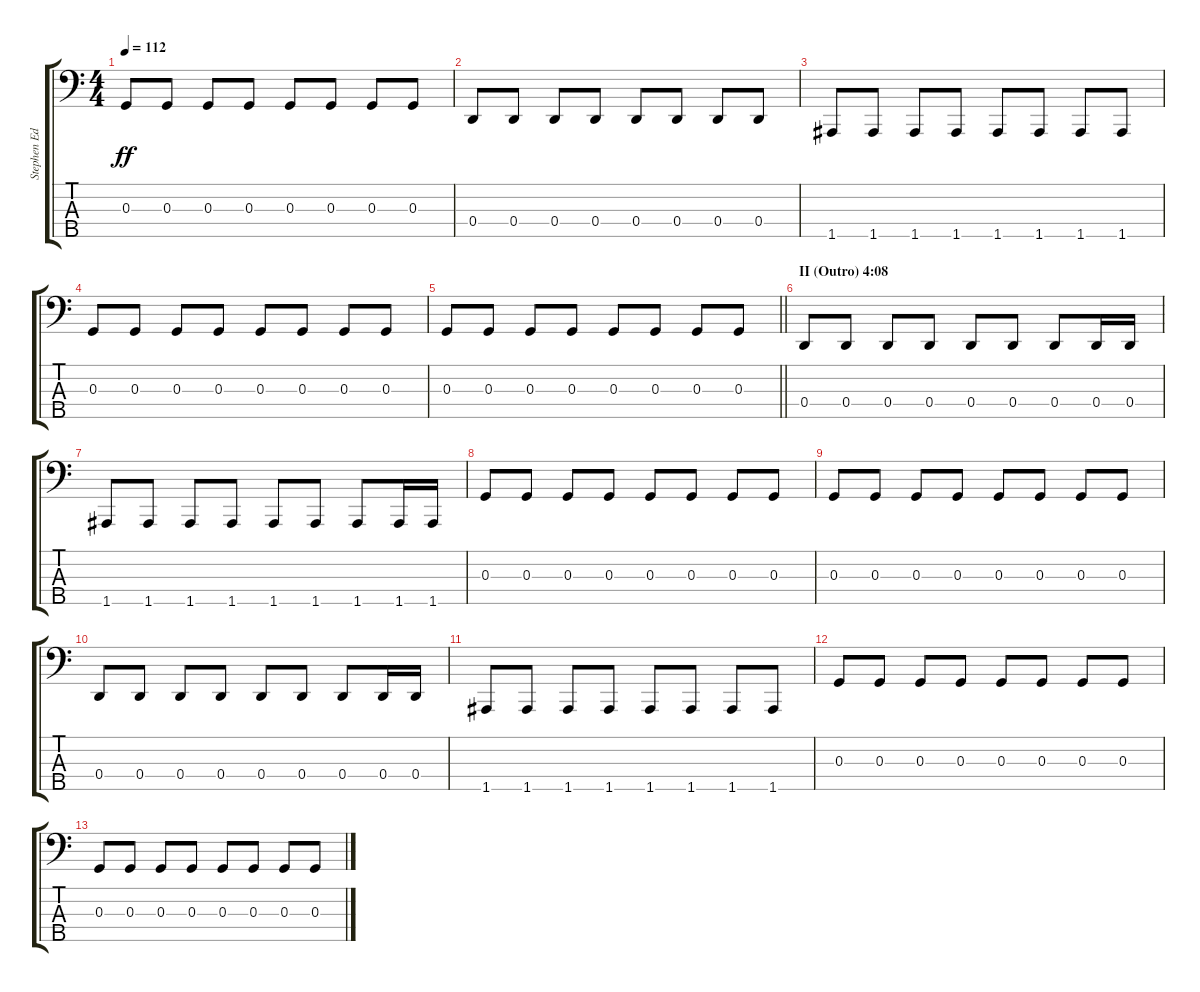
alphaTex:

\track ("Stephen Edmondson (Bass Guitar)" "Stephen Ed") {instrument electricbasspick}
\staff {score tabs}
\tuning (F2 C2 G1 D1 A0) {hide}
\ts (4 4)
\tempo 112
\clef f4
\ks c
0.3.8{dy ff} 0.3.8 0.3.8 0.3.8 0.3.8 0.3.8 0.3.8 0.3.8 |
0.4.8 0.4.8 0.4.8 0.4.8 0.4.8 0.4.8 0.4.8 0.4.8 |
1.5.8 1.5.8 1.5.8 1.5.8 1.5.8 1.5.8 1.5.8 1.5.8 |
0.3.8 0.3.8 0.3.8 0.3.8 0.3.8 0.3.8 0.3.8 0.3.8 |
\barLineRight lightlight
0.3.8 0.3.8 0.3.8 0.3.8 0.3.8 0.3.8 0.3.8 0.3.8 |
\section ("" "II (Outro) 4:08")
0.4.8 0.4.8 0.4.8 0.4.8 0.4.8 0.4.8 0.4.8 0.4.16 0.4.16 |
1.5.8 1.5.8 1.5.8 1.5.8 1.5.8 1.5.8 1.5.8 1.5.16 1.5.16 |
0.3.8 0.3.8 0.3.8 0.3.8 0.3.8 0.3.8 0.3.8 0.3.8 |
0.3.8 0.3.8 0.3.8 0.3.8 0.3.8 0.3.8 0.3.8 0.3.8 |
0.4.8 0.4.8 0.4.8 0.4.8 0.4.8 0.4.8 0.4.8 0.4.16 0.4.16 |
1.5.8 1.5.8 1.5.8 1.5.8 1.5.8 1.5.8 1.5.8 1.5.8 |
0.3.8 0.3.8 0.3.8 0.3.8 0.3.8 0.3.8 0.3.8 0.3.8 |
0.3.8 0.3.8 0.3.8 0.3.8 0.3.8 0.3.8 0.3.8 0.3.8
